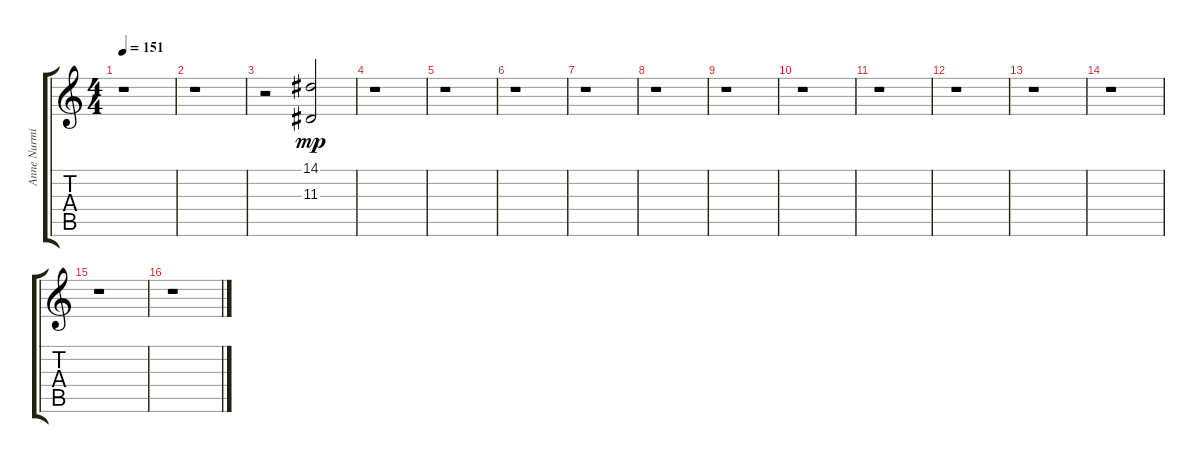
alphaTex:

\track ("Anne Nurmi" "Anne Nurmi") {instrument tubularbells}
\staff {score tabs}
\tuning (Db4 Ab3 E3 B2 Gb2 Db2) {hide}
\ts (4 4)
\tempo 151
\clef g2
\ks c
r.1{dy mp} |
r.1 |
r.2 (14.1 11.3).2 |
r.1 |
r.1 |
r.1 |
r.1 |
r.1 |
r.1 |
r.1 |
r.1 |
r.1 |
r.1 |
r.1 |
r.1 |
r.1
